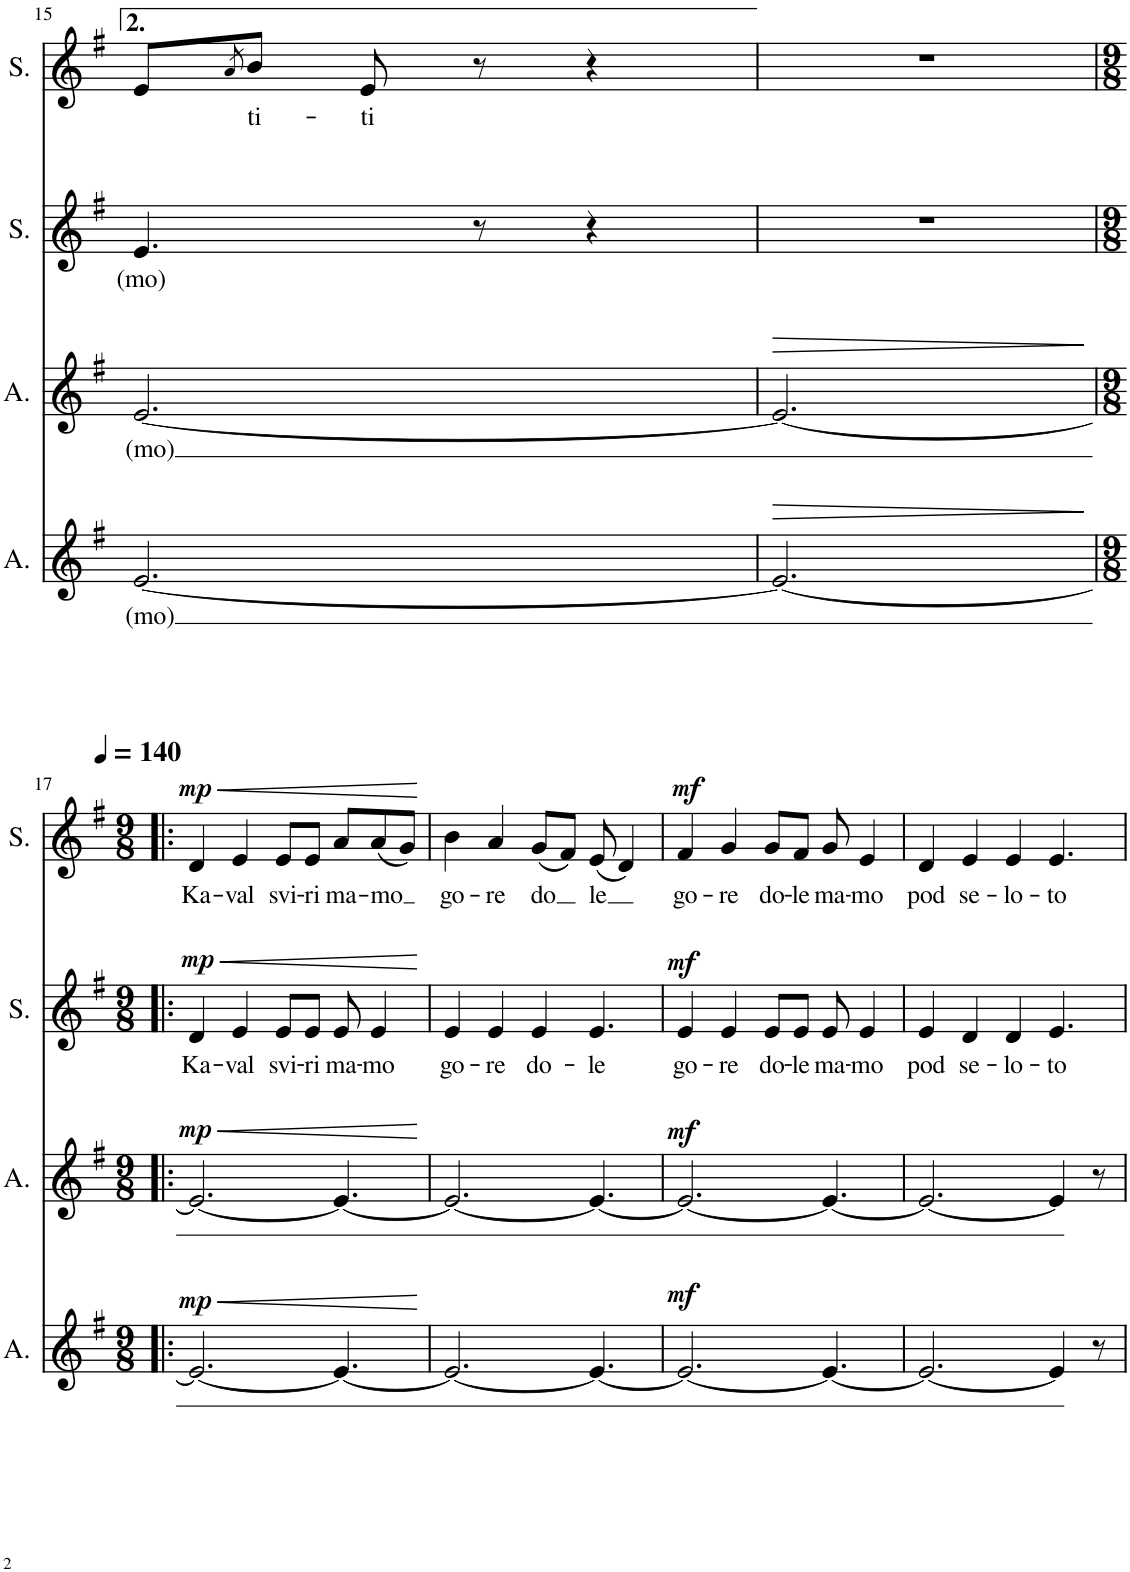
**kern	**text	**dynam	**kern	**text	**dynam	**kern	**text	**dynam	**kern	**text	**dynam
*part4	*part4	*part4	*part3	*part3	*part3	*part2	*part2	*part2	*part1	*part1	*part1
*staff4	*staff4	*staff4	*staff3	*staff3	*staff3	*staff2	*staff2	*staff2	*staff1	*staff1	*staff1
*I"Alto	*	*	*I"Alto	*	*	*I"Soprano	*	*	*I"Soprano	*	*
*I'A.	*	*	*I'A.	*	*	*I'S.	*	*	*I'S.	*	*
!!LO:PB:g=z
*clefG2	*	*	*clefG2	*	*	*clefG2	*	*	*clefG2	*	*
*k[f#]	*	*	*k[f#]	*	*	*k[f#]	*	*	*k[f#]	*	*
*M3/4	*	*	*M3/4	*	*	*M3/4	*	*	*M3/4	*	*
=15	=15	=15	=15	=15	=15	=15	=15	=15	=15	=15	=15
!	!LO:LY:b	!	!	!LO:LY:b	!	!	!LO:LY:b	!	!	!	!
[2.e/	(mo)	.	[2.e/	(mo)	.	4.e/	(mo)	.	8e/L	.	.
.	.	.	.	.	.	.	.	.	8qa/	.	.
!	!	!	!	!	!	!	!	!	!	!LO:LY:b	!
.	.	.	.	.	.	.	.	.	8b/J	ti-	.
!	!	!	!	!	!	!	!	!	!	!LO:LY:b	!
.	.	.	.	.	.	.	.	.	8e/	-ti	.
.	.	.	.	.	.	8r	.	.	8r	.	.
.	.	.	.	.	.	4r	.	.	4r	.	.
=16	=16	=16	=16	=16	=16	=16	=16	=16	=16	=16	=16
!	!	!LO:HP:b	!	!	!LO:HP:b	!	!	!	!	!	!
2.e/_	.	>	2.e/_	.	>	2.r	.	.	2.r	.	.
.	.	]	.	.	]	.	.	.	.	.	.
!!LO:LB:g=z
=17!|:	=17!|:	=17!|:	=17!|:	=17!|:	=17!|:	=17!|:	=17!|:	=17!|:	=17!|:	=17!|:	=17!|:
*M9/8	*	*	*M9/8	*	*	*M9/8	*	*	*M9/8	*	*
*	*	*	*	*	*	*	*	*	*MM140	*	*
!	!	!LO:HP:b	!	!	!LO:HP:b	!	!LO:LY:b	!LO:HP:b	!	!LO:LY:b	!LO:HP:b
!	!	!LO:DY:n=1:a	!	!	!LO:DY:n=1:a	!	!	!LO:DY:n=1:a	!	!	!LO:DY:n=1:a
2.e/_	.	< mp	2.e/_	.	< mp	4d/	Ka-	< mp	4d/	Ka-	< mp
!	!	!	!	!	!	!	!LO:LY:b	!	!	!LO:LY:b	!
.	.	.	.	.	.	4e/	-val	.	4e/	-val	.
!	!	!	!	!	!	!	!LO:LY:b	!	!	!LO:LY:b	!
.	.	.	.	.	.	8e/L	svi-	.	8e/L	svi-	.
!	!	!	!	!	!	!	!LO:LY:b	!	!	!LO:LY:b	!
.	.	.	.	.	.	8e/J	-ri	.	8e/J	-ri	.
!	!	!	!	!	!	!	!LO:LY:b	!	!	!LO:LY:b	!
4.e/_	.	.	4.e/_	.	.	8e/	ma-	.	8a/L	ma-	.
!	!	!	!	!	!	!	!LO:LY:b	!	!	!LO:LY:b	!
.	.	.	.	.	.	4e/	-mo	.	(8a/	-mo	.
.	.	.	.	.	.	.	.	.	8g/J)	.	.
.	.	[	.	.	[	.	.	[	.	.	[
=18	=18	=18	=18	=18	=18	=18	=18	=18	=18	=18	=18
!	!	!	!	!	!	!	!LO:LY:b	!	!	!LO:LY:b	!
2.e/_	.	.	2.e/_	.	.	4e/	go-	.	4b\	go-	.
!	!	!	!	!	!	!	!LO:LY:b	!	!	!LO:LY:b	!
.	.	.	.	.	.	4e/	-re	.	4a/	-re	.
!	!	!	!	!	!	!	!LO:LY:b	!	!	!LO:LY:b	!
.	.	.	.	.	.	4e/	do-	.	(8g/L	do	.
.	.	.	.	.	.	.	.	.	8f#/J)	.	.
!	!	!	!	!	!	!	!LO:LY:b	!	!	!LO:LY:b	!
4.e/_	.	.	4.e/_	.	.	4.e/	-le	.	(8e/	le	.
.	.	.	.	.	.	.	.	.	4d/)	.	.
=19	=19	=19	=19	=19	=19	=19	=19	=19	=19	=19	=19
!	!	!LO:DY:a	!	!	!LO:DY:a	!	!LO:LY:b	!LO:DY:a	!	!LO:LY:b	!LO:DY:a
2.e/_	.	mf	2.e/_	.	mf	4e/	go-	mf	4f#/	go-	mf
!	!	!	!	!	!	!	!LO:LY:b	!	!	!LO:LY:b	!
.	.	.	.	.	.	4e/	-re	.	4g/	-re	.
!	!	!	!	!	!	!	!LO:LY:b	!	!	!LO:LY:b	!
.	.	.	.	.	.	8e/L	do-	.	8g/L	do-	.
!	!	!	!	!	!	!	!LO:LY:b	!	!	!LO:LY:b	!
.	.	.	.	.	.	8e/J	-le	.	8f#/J	-le	.
!	!	!	!	!	!	!	!LO:LY:b	!	!	!LO:LY:b	!
4.e/_	.	.	4.e/_	.	.	8e/	ma-	.	8g/	ma-	.
!	!	!	!	!	!	!	!LO:LY:b	!	!	!LO:LY:b	!
.	.	.	.	.	.	4e/	-mo	.	4e/	-mo	.
=20	=20	=20	=20	=20	=20	=20	=20	=20	=20	=20	=20
!	!	!	!	!	!	!	!LO:LY:b	!	!	!LO:LY:b	!
2.e/_	.	.	2.e/_	.	.	4e/	pod	.	4d/	pod	.
!	!	!	!	!	!	!	!LO:LY:b	!	!	!LO:LY:b	!
.	.	.	.	.	.	4d/	se-	.	4e/	se-	.
!	!	!	!	!	!	!	!LO:LY:b	!	!	!LO:LY:b	!
.	.	.	.	.	.	4d/	-lo-	.	4e/	-lo-	.
!	!	!	!	!	!	!	!LO:LY:b	!	!	!LO:LY:b	!
4e/]	.	.	4e/]	.	.	4.e/	-to	.	4.e/	-to	.
8r	.	.	8r	.	.	.	.	.	.	.	.
=	=	=	=	=	=	=	=	=	=	=	=
*-	*-	*-	*-	*-	*-	*-	*-	*-	*-	*-	*-
